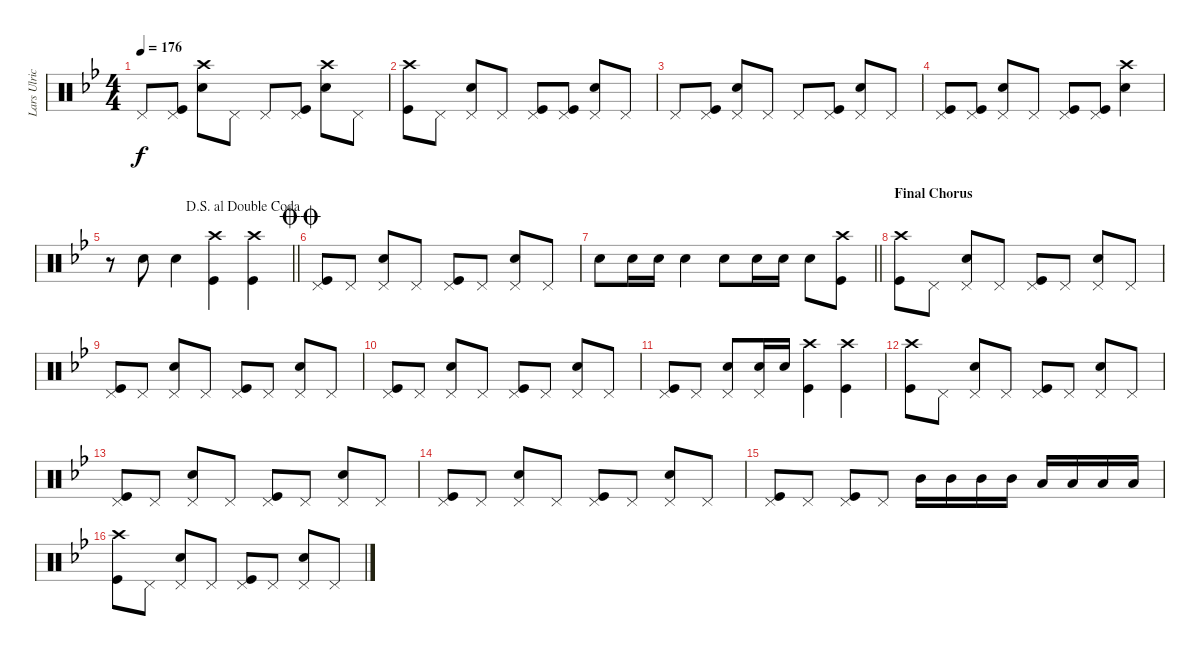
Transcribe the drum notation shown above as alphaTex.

\track ("Lars Ulrich" "Lars Ulric") {instrument percussion}
\staff {score}
\articulation defaults
\ts (4 4)
\tempo 176
\clef neutral
\ks bb "Pedal Hi-Hat (hit)".8{dy f}
("Pedal Hi-Hat (hit)" "Kick (hit)").8 ("Crash high (hit)" "Snare (hit) 2").8 "Pedal Hi-Hat (hit)".8 "Pedal Hi-Hat (hit)".8 ("Pedal Hi-Hat (hit)" "Kick (hit)").8 ("Crash high (hit)" "Snare (hit) 2").8 "Pedal Hi-Hat (hit)".8 |
("Crash high (hit)" "Kick (hit)").8 "Pedal Hi-Hat (hit)".8 ("Pedal Hi-Hat (hit)" "Snare (hit) 2").8 "Pedal Hi-Hat (hit)".8 ("Pedal Hi-Hat (hit)" "Kick (hit)").8 ("Pedal Hi-Hat (hit)" "Kick (hit)").8 ("Pedal Hi-Hat (hit)" "Snare (hit) 2").8 "Pedal Hi-Hat (hit)".8 |
"Pedal Hi-Hat (hit)".8 ("Pedal Hi-Hat (hit)" "Kick (hit)").8 ("Pedal Hi-Hat (hit)" "Snare (hit) 2").8 "Pedal Hi-Hat (hit)".8 "Pedal Hi-Hat (hit)".8 ("Pedal Hi-Hat (hit)" "Kick (hit)").8 ("Pedal Hi-Hat (hit)" "Snare (hit) 2").8 "Pedal Hi-Hat (hit)".8 |
("Pedal Hi-Hat (hit)" "Kick (hit)").8 ("Pedal Hi-Hat (hit)" "Kick (hit)").8 ("Pedal Hi-Hat (hit)" "Snare (hit) 2").8 "Pedal Hi-Hat (hit)".8 ("Pedal Hi-Hat (hit)" "Kick (hit)").8 ("Pedal Hi-Hat (hit)" "Kick (hit)").8 ("Crash high (hit)" "Snare (hit) 2").4 |
\jump dalsegnoaldoublecoda
\barLineRight lightlight
r.8 "Snare (hit) 2".8 "Snare (hit) 2".4 ("Crash high (hit)" "Kick (hit)").4 ("Crash high (hit)" "Kick (hit)").4 |
\jump doublecoda
("Pedal Hi-Hat (hit)" "Kick (hit)").8 "Pedal Hi-Hat (hit)".8 ("Pedal Hi-Hat (hit)" "Snare (hit) 2").8 "Pedal Hi-Hat (hit)".8 ("Pedal Hi-Hat (hit)" "Kick (hit)").8 "Pedal Hi-Hat (hit)".8 ("Pedal Hi-Hat (hit)" "Snare (hit) 2").8 "Pedal Hi-Hat (hit)".8 |
\barLineRight lightlight "Snare (hit) 2".8 "Snare (hit) 2".16 "Snare (hit) 2".16 "Snare (hit) 2".4 "Snare (hit) 2".8 "Snare (hit) 2".16 "Snare (hit) 2".16 "Snare (hit) 2".8
("Crash high (hit)" "Kick (hit)").8 |
\section ("" "Final Chorus")
("Crash high (hit)" "Kick (hit)").8 "Pedal Hi-Hat (hit)".8 ("Pedal Hi-Hat (hit)" "Snare (hit) 2").8 "Pedal Hi-Hat (hit)".8 ("Pedal Hi-Hat (hit)" "Kick (hit)").8 "Pedal Hi-Hat (hit)".8 ("Pedal Hi-Hat (hit)" "Snare (hit) 2").8 "Pedal Hi-Hat (hit)".8 |
("Pedal Hi-Hat (hit)" "Kick (hit)").8 "Pedal Hi-Hat (hit)".8 ("Pedal Hi-Hat (hit)" "Snare (hit) 2").8 "Pedal Hi-Hat (hit)".8 ("Pedal Hi-Hat (hit)" "Kick (hit)").8 "Pedal Hi-Hat (hit)".8 ("Pedal Hi-Hat (hit)" "Snare (hit) 2").8 "Pedal Hi-Hat (hit)".8 |
("Pedal Hi-Hat (hit)" "Kick (hit)").8 "Pedal Hi-Hat (hit)".8 ("Pedal Hi-Hat (hit)" "Snare (hit) 2").8 "Pedal Hi-Hat (hit)".8 ("Pedal Hi-Hat (hit)" "Kick (hit)").8 "Pedal Hi-Hat (hit)".8 ("Pedal Hi-Hat (hit)" "Snare (hit) 2").8 "Pedal Hi-Hat (hit)".8 |
("Pedal Hi-Hat (hit)" "Kick (hit)").8 "Pedal Hi-Hat (hit)".8 ("Pedal Hi-Hat (hit)" "Snare (hit) 2").8 ("Pedal Hi-Hat (hit)" "Snare (hit) 2").16 "Snare (hit) 2".16 ("Crash high (hit)" "Kick (hit)").4 ("Crash high (hit)" "Kick (hit)").4 |
("Crash high (hit)" "Kick (hit)").8 "Pedal Hi-Hat (hit)".8 ("Pedal Hi-Hat (hit)" "Snare (hit) 2").8 "Pedal Hi-Hat (hit)".8 ("Pedal Hi-Hat (hit)" "Kick (hit)").8 "Pedal Hi-Hat (hit)".8 ("Pedal Hi-Hat (hit)" "Snare (hit) 2").8 "Pedal Hi-Hat (hit)".8 |
("Pedal Hi-Hat (hit)" "Kick (hit)").8 "Pedal Hi-Hat (hit)".8 ("Pedal Hi-Hat (hit)" "Snare (hit) 2").8 "Pedal Hi-Hat (hit)".8 ("Pedal Hi-Hat (hit)" "Kick (hit)").8 "Pedal Hi-Hat (hit)".8 ("Pedal Hi-Hat (hit)" "Snare (hit) 2").8 "Pedal Hi-Hat (hit)".8 |
("Pedal Hi-Hat (hit)" "Kick (hit)").8 "Pedal Hi-Hat (hit)".8 ("Pedal Hi-Hat (hit)" "Snare (hit) 2").8 "Pedal Hi-Hat (hit)".8 ("Pedal Hi-Hat (hit)" "Kick (hit)").8 "Pedal Hi-Hat (hit)".8 ("Pedal Hi-Hat (hit)" "Snare (hit) 2").8 "Pedal Hi-Hat (hit)".8 |
("Pedal Hi-Hat (hit)" "Kick (hit)").8 "Pedal Hi-Hat (hit)".8 ("Pedal Hi-Hat (hit)" "Kick (hit)").8 "Pedal Hi-Hat (hit)".8 "Mid Tom (hit)".16 "Mid Tom (hit)".16 "Mid Tom (hit)".16 "Mid Tom (hit)".16 "Low Tom (hit)".16 "Low Tom (hit)".16 "Low Tom (hit)".16 "Low Tom (hit)".16 |
("Crash high (hit)" "Kick (hit)").8 "Pedal Hi-Hat (hit)".8 ("Pedal Hi-Hat (hit)" "Snare (hit) 2").8 "Pedal Hi-Hat (hit)".8 ("Pedal Hi-Hat (hit)" "Kick (hit)").8 "Pedal Hi-Hat (hit)".8 ("Pedal Hi-Hat (hit)" "Snare (hit) 2").8 "Pedal Hi-Hat (hit)".8
